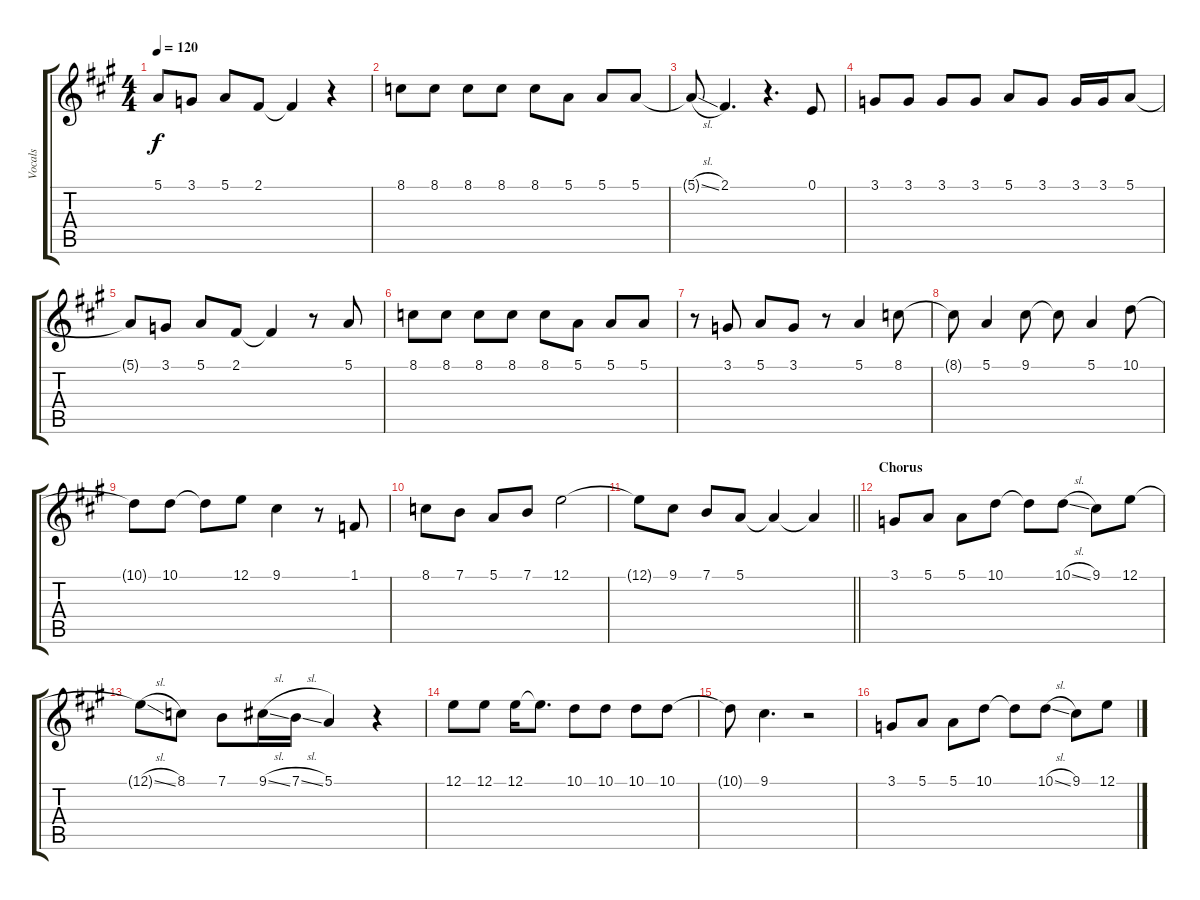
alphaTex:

\track ("Vocals" "Vocals") {instrument tenorsax}
\staff {score tabs}
\tuning (E4 B3 G3 D3 A2 E2) {hide}
\ts (4 4)
\tempo 120
\clef g2
\ks a
5.1{t}.8{dy f} 3.1.8 5.1.8 2.1.8 2.1{t}.4 r.4 |
8.1.8 8.1.8 8.1.8 8.1.8 8.1.8 5.1.8 5.1.8 5.1.8 |
5.1{sl t}.8 2.1.4{d} r.4{d} 0.1.8 |
3.1.8 3.1.8 3.1.8 3.1.8 5.1.8 3.1.8 3.1.16 3.1.16 5.1.8 |
5.1{t}.8 3.1.8 5.1.8 2.1.8 2.1{t}.4 r.8 5.1.8 |
8.1.8 8.1.8 8.1.8 8.1.8 8.1.8 5.1.8 5.1.8 5.1.8 |
r.8 3.1.8 5.1.8 3.1.8 r.8 5.1.4 8.1.8 |
8.1{t}.8 5.1.4 9.1.8 9.1{t}.8 5.1.4 10.1.8 |
10.1{t}.8 10.1.8 10.1{t}.8 12.1.8 9.1.4 r.8 1.1.8 |
8.1.8 7.1.8 5.1.8 7.1.8 12.1.2 |
\barLineRight lightlight
12.1{t}.8 9.1.8 7.1.8 5.1.8 5.1{t}.4 5.1{t}.4 |
\section ("" "Chorus")
3.1.8 5.1.8 5.1.8 10.1.8 10.1{t}.8 10.1{sl}.8 9.1.8 12.1.8 |
12.1{sl t}.8 8.1.8 7.1.8 9.1{sl}.16 7.1{sl}.16 5.1.4 r.4 |
12.1.8 12.1.8 12.1.16 12.1{t}.8{d} 10.1.8 10.1.8 10.1.8 10.1.8 |
10.1{t}.8 9.1.4{d} r.2 |
3.1.8 5.1.8 5.1.8 10.1.8 10.1{t}.8 10.1{sl}.8 9.1.8 12.1.8
